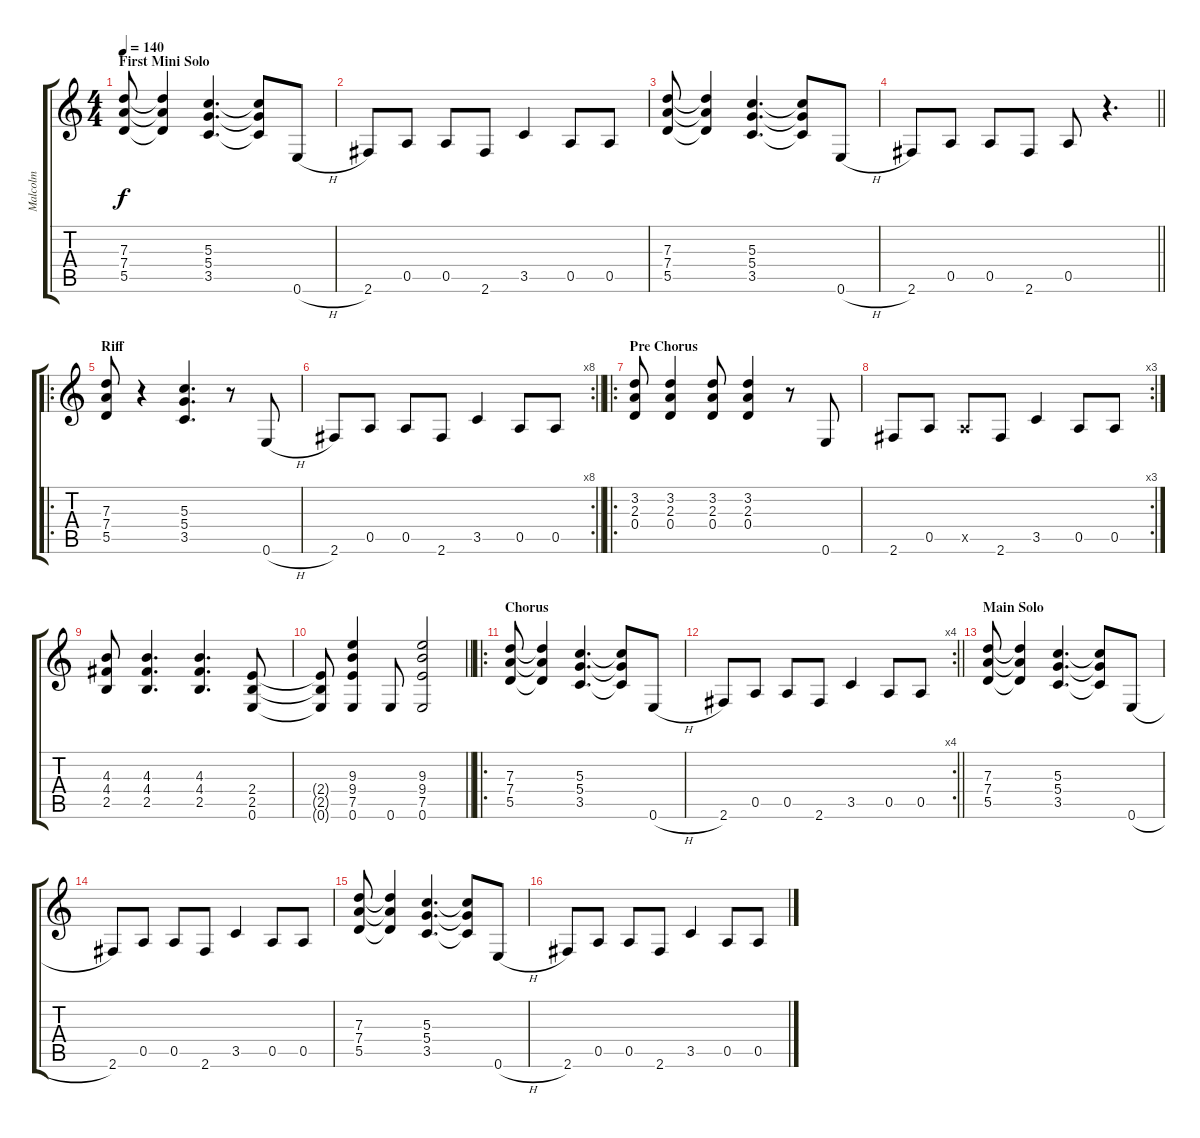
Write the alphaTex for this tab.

\track ("Malcolm" "Malcolm") {instrument overdrivenguitar}
\staff {score tabs}
\tuning (E4 B3 G3 D3 A2 E2) {hide}
\ts (4 4)
\section ("" "First Mini Solo")
\tempo 140
\clef g2
\ks c
(7.3 7.4 5.5).8{dy f} (7.3{t} 7.4{t} 5.5{t}).4 (5.3 5.4 3.5).4{d} (5.3{t} 5.4{t} 3.5{t}).8 0.6{h}.8 |
2.6.8 0.5.8 0.5.8 2.6.8 3.5.4 0.5.8 0.5.8 |
(7.3 7.4 5.5).8 (7.3{t} 7.4{t} 5.5{t}).4 (5.3 5.4 3.5).4{d} (5.3{t} 5.4{t} 3.5{t}).8 0.6{h}.8 |
\barLineRight lightlight
2.6.8 0.5.8 0.5.8 2.6.8 0.5.8 r.4{d} |
\ro
\section ("" "Riff")
(7.3 7.4 5.5).8 r.4 (5.3 5.4 3.5).4{d} r.8 0.6{h}.8 |
\rc 8
\barLineRight lightlight
2.6.8 0.5.8 0.5.8 2.6.8 3.5.4 0.5.8 0.5.8 |
\ro
\section ("" "Pre Chorus")
(3.2 2.3 0.4).8 (3.2 2.3 0.4).4 (3.2 2.3 0.4).8 (3.2 2.3 0.4).4 r.8 0.6.8 |
\rc 3
2.6.8 0.5.8 0.5{x}.8 2.6.8 3.5.4 0.5.8 0.5.8 |
(4.3 4.4 2.5).8 (4.3 4.4 2.5).4{d} (4.3 4.4 2.5).4{d} (2.4 2.5 0.6).8 |
\barLineRight lightlight
(2.4{t} 2.5{t} 0.6{t}).8 (9.3 9.4 7.5 0.6).4 0.6.8 (9.3 9.4 7.5 0.6).2 |
\ro
\section ("" "Chorus")
(7.3 7.4 5.5).8 (7.3{t} 7.4{t} 5.5{t}).4 (5.3 5.4 3.5).4{d} (5.3{t} 5.4{t} 3.5{t}).8 0.6{h}.8 |
\rc 4
\barLineRight lightlight
2.6.8 0.5.8 0.5.8 2.6.8 3.5.4 0.5.8 0.5.8 |
\section ("" "Main Solo")
(7.3 7.4 5.5).8 (7.3{t} 7.4{t} 5.5{t}).4 (5.3 5.4 3.5).4{d} (5.3{t} 5.4{t} 3.5{t}).8 0.6{h}.8 |
2.6.8 0.5.8 0.5.8 2.6.8 3.5.4 0.5.8 0.5.8 |
(7.3 7.4 5.5).8 (7.3{t} 7.4{t} 5.5{t}).4 (5.3 5.4 3.5).4{d} (5.3{t} 5.4{t} 3.5{t}).8 0.6{h}.8 |
2.6.8 0.5.8 0.5.8 2.6.8 3.5.4 0.5.8 0.5.8
